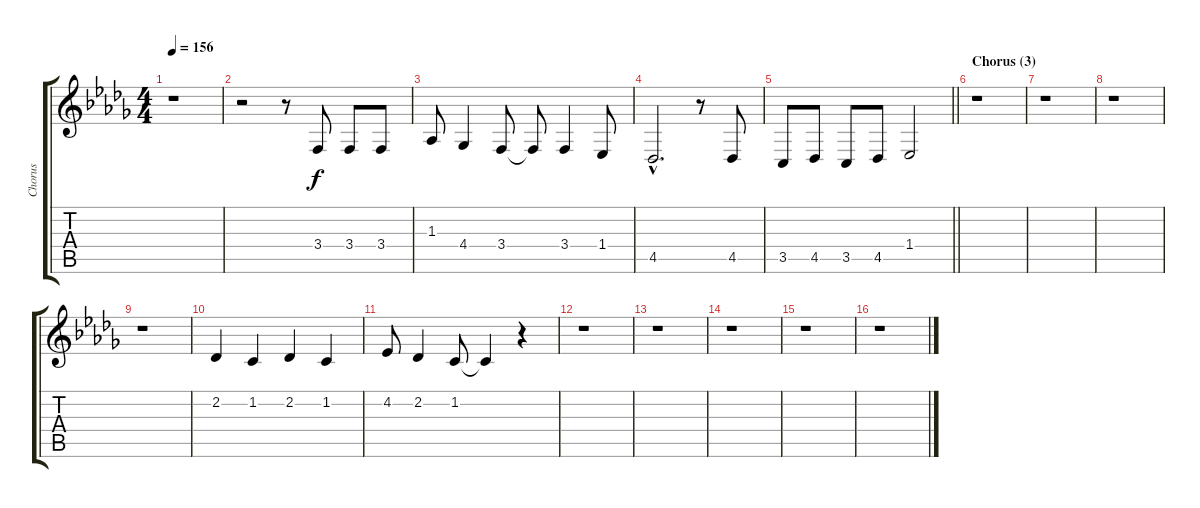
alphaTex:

\track ("Chorus" "Chorus") {instrument sopranosax}
\staff {score tabs}
\tuning (E4 B3 G3 D3 A2 E2) {hide}
\ts (4 4)
\tempo 156
\clef g2
\ks db
r.1{dy f} |
r.2 r.8 3.4.8 3.4.8 3.4.8 |
1.3.8 4.4.4 3.4.8 3.4{t}.8 3.4.4 1.4.8 |
4.5{hac}.2{d} r.8 4.5.8 |
\barLineRight lightlight
3.5.8 4.5.8 3.5.8 4.5.8 1.4.2 |
\section ("" "Chorus (3)")
r.1 |
r.1 |
r.1 |
r.1 |
2.2.4 1.2.4 2.2.4 1.2.4 |
4.2.8 2.2.4 1.2.8 1.2{t}.4 r.4 |
r.1 |
r.1 |
r.1 |
r.1 |
r.1
